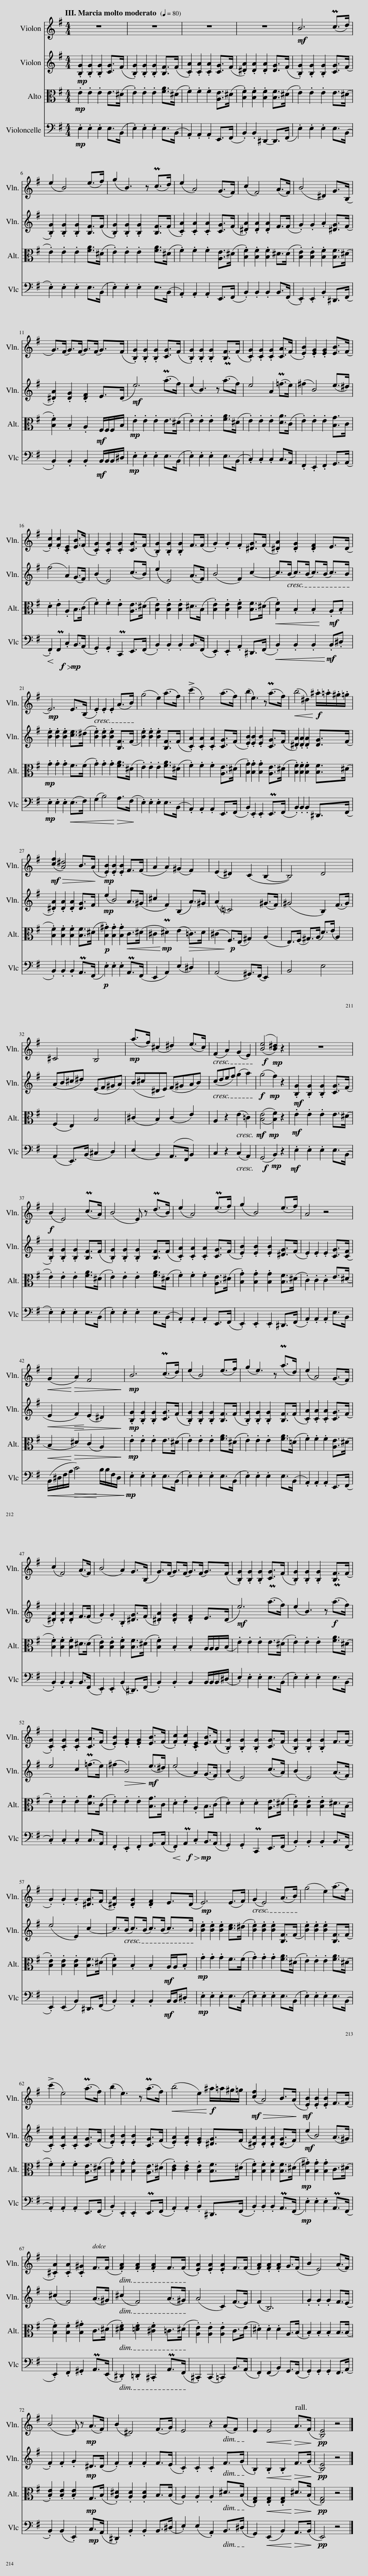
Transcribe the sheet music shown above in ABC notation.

X:1
%%score 1 2 3 4
L:1/8
Q:1/4=80
M:4/4
I:linebreak $
K:G
V:1 treble
V:2 treble
V:3 alto
V:4 bass
V:1
 z8 | z8 | z8 | z8 |!mf! B6 (Pc>d) |$ %5
 (e2 B4) (e>f) | (g2 B3) z (Pc>d) | (e2 A4) (G>F) | (c2 F4) (A>F) | (B4 ^D2) G>(B, |$ %10
 G>)(F G>)(F G>)(F G>)(F | .[B,G]2) .[B,G]2 .[B,G]2 [CG]>(F | .[B,G]2) .[B,G]2 .[B,G]2 [B,F]>(F | .[CG]2) .[CG]2 .[CG]2 [CA]>(F | .[EB]2) .[EG]2 .[EG]2 [EB]>(F |$ %15
 .[Fc]2) .[Fc]2 .[CE]2 [EB]>(F | .[CG]2) .[CG]2 .[CG]2 [CG]>(F | .[B,G]2) .[B,G]2 .[B,G]2 F>(F | .G2) .G2 .F2 [^DG]>(F | .[^DA]2) .[DG]2 .[DF]2 E>(D |$ %20
!mp! E6) E>(B, | .E2) .E2 .E2 (A>B) | (g4 e2) (a>f) | (!>!c'2 e4) (a>f) | (b2 e3) z (Pa>f) | %25
!<(! (b4 ^d2)!<)!!f! .^a/.=a/.^g/.=g/ |$!mf! ([cf]2!>(! [A^d]4) B>(A!>)! |!mp! .[EB]2) .[EB]2 .[EB]2 F>(F | A2 A2) (^G2 F2) | (E2 ^D2) (C2 B,2- | %30
 B,4) D4 |$ ^C4 B,4 |!mp! (a>f) (^c2 ^d2) (e>c) | (F2 A2) (G2 E2) |!f! (([Be]4!mp! [B^d]2)) z2 | %35
 z8 |$!f! (B2 E4) (Pc>A) | (B4 E) z (Pd>B) | (e2 A4) (Pe>f) | (g2 B4) (e>f) | %40
 A4 z4 |$!<(! (G2!<)!!>(! A2) F4!>)! |!mp! B6 (Pc>d) | (e2 B4) (e>f) | (g2 e3) z (Pa>d) | %45
 (e2 A4) (G>F) |$ (c2 F4) (A>F) | (B4 A2) G>(B, | G>)(F G>)(F G>)(F G>)(F | .[B,G]2) .[B,G]2 .[B,G]2 [CG]>(F | %50
 .[B,G]2) .[B,G]2 .[B,G]2 [B,F]>(F |$ .[CG]2) .[CG]2 .[CG]2 [CA]>(F | .[EB]2) .[EG]2 .[EG]2 [EB]>(F | .[Fc]2) .[Fc]2 .[CE]2 [EB]>(F | .[B,G]2) .[B,G]2 .[B,G]2 [CG]>(F | %55
 .[B,G]2) .[B,G]2 .[B,G]2 F>(F |$ .G2) .G2 .G2 [^DG]>(F | .[^DA]2) .[DG]2 .[DF]2 E>(D |!mp! E6) (E>F) | (G2 E4) (A>B) | %60
 (g4 e2) (a>f) |$ (!>!c'2 e4) (Pa>f) | (b2 e3) z (Pa>f) |!<(! (b4 e2)!<)!!f! ^a/=a/^g/=g/ |!mf! ([cf]2!>(! A4) B>(A!>)! | %65
!mf! .[EB]2) .[EB]2 .[EB]2 F>(F |$ .[^CA]2) .[CA]2 .[C^G]2 F>(F | .[FA]2) .[FA]2 .[FA]2 F>(F | .[EA]2) .[EA]2 .[EA]2 F>(F | .[FA]2) .[FA]2 .[FA]2 G>(F | %70
 B2 E4) (A>F) |$ (B4 E) z!mp! (A>F) | (B2 ^D4) (F>G) | E4 z2 (AF) | E2!<(! E4!<)![Q:1/4=40]!>(! A>(F!>)! | %75
!pp! [B,E]4) z4 |] %76
V:2
!mp! .[B,G]2 .[B,G]2 .[B,G]2 [CG]>(F | .[B,G]2) .[B,G]2 .[B,G]2 [B,F]>(F | .[CA]2) .[CA]2 .[CA]2 [CG]>(F | .[^DA]2) .[DA]2 .[DA]2 [DG]>(F | .[B,G]2) .[B,G]2 .[B,G]2 [CG]>(F |$ %5
 .[B,G]2) .[B,G]2 .[B,G]2 [B,F]>(F | .[B,G]2) .[B,G]2 .[B,G]2 [B,F]>(F | .[CA]2) .[CA]2 .[CA]2 [CG]>(F | .[^DA]2) .[DA]2 .[DA]2 F>(F | .G2) .G2 .A2 [^DG]>(F |$ %10
 .[^DA]2) .[DG]2 .[DF]2 E>(D |!mf! e6) (Pa>f) | (e2 B3) z (Pa>f) | e4 A2 (P=f>e) | (^f2 B4) (e>^d) |$ %15
 (f4 A2) (G>F) | (B2 E4) (c>B) | (e2 E4) (A>F) | (B4 F2) c2- | c>(B c>)(B c>)(B c>)B |$ %20
 .[Be]2 .[Be]2 .[Be]2 [ce]>(^d | .[Be]2) .[Be]2 .[Be]2 [B,F]>(F | .[Be]2) .[Be]2 .[Be]2 [B,F]>(F | .[CA]2) .[CA]2 .[CA]2 [CG]>(F | .[EB]2) .[EB]2 .[EB]2 [CG]>(F | %25
 .[^DA]2) .[DA]2 .[DA]2 [DG]>(F |$ .[^DA]2) .[DA]2 .[DA]2 [DG]>F |!mp! (e2 B4) A>(^G | ^c2 F2) (B,2 A>)^G | (A2 !courtesy!=C4) (^G>F) | %30
 (^G4 B,2) (F>G) |$ (AB^c^d) (EF^GA) | (B^c^DE) (F^GAB) | (cdef) (g2 a2) |!f! (g4!mp! f2) z2 | %35
!mf! .[B,G]2 .[B,G]2 .[B,G]2 [CG]>(F |$ .[B,G]2) .[B,G]2 .[B,G]2 [B,F]>(F | .[B,G]2) .[B,G]2 .[B,G]2 [B,F]>(F | .[CA]2) .[CA]2 .[CA]2 [CG]>(F | .[EB]2) .[EB]2 .[EB]2 [^DG]>(F | %40
 .E2) .E2 .E2 [CG]>([CF] |$!<(! E2!>(! F2)!<)! (E2 ^D2)!>)! |!mp! .[B,G]2 .[B,G]2 .[B,G]2 [CG]>(F | .[B,G]2) .[B,G]2 .[B,G]2 [B,F]>(F | .[B,G]2) .[B,G]2 .[B,G]2 [B,F]>(F | %45
 .[CA]2) .[CA]2 .[CA]2 [CG]>(F |$ .[^DA]2) .[DA]2 .[DA]2 F>(F | .G2) .G2 .B,2 [^DG]>(F | .[^DA]2) .[DG]2 .[DF]2 E>(D |!mf! e6) (Pa>f) | %50
 (e2 B3) z!f! (Pa>f) |$ e4 c2 (P=f>e) | (^f2!>(! B4)!>)!!mf! (e>^d) | (e4 A2) (G>F) | (B2 E4) (c>A) | %55
 (B2 E4) (A>F) |$ (e4 E2) c2- | c>(B c>)(B c>)(B c>)B | .[Be]2 .[Be]2 .[Be]2 [ce]>(^d | .[Be]2) .[Be]2 .[Be]2 [B,F]>(F | %60
 .[Be]2) .[Be]2 .[Be]2 [B,F]>(F |$ .[CA]2) .[CA]2 .[CA]2 [CG]>(F | .[EB]2) .[EB]2 .[EB]2 [CG]>(F | .[EA]2) .[EA]2 .[EG]2 [^DG]>(F | .[^DA]2) .[DA]2 .[DA]2 ([DG]>F) | %65
!mf! (e2 B4) (A>^G) |$ (^c2 F4) (A>^G) | (^c2 F4) (A>^G) | (A4 C2) (F>E) | (F2 B,6) | %70
 .G2 .G2 .G2 F>(E |$ .F2) .F2 .G2!mp! ^D>(D | .F2) .F2 .F2 F>(E | .C2) .C2 .C2 F>(G | .B,2)!<(! .B,2 .B,2!<)!!>(! F>(G!>)! | %75
!pp! [B,E]4) z4 |] %76
V:3
!mp! .E2 .E2 .E2 E>(^D | .E2) .E2 .E2 [FA]>(^D | .F2) .F2 .F2 [A,E]>(^D | .[B,F]2) .[B,F]2 .[B,F]2 [B,F]>(^D | .E2) .E2 .E2 E>(^D |$ %5
 .E2) .E2 .E2 [FA]>(^D | .E2) .E2 .E2 [FA]>(^D | .F2) .F2 .F2 [A,E]>(^D | .[B,F]2) .[B,F]2 .[B,F]2 ^D>(D | .[B,E]2) .[B,E]2 .[B,F]2 [B,F]>(^D |$ %10
 .[B,F]2) .B,2 .A,2!mf! F,/F,/F,/B,/ |!mp! .E2 .E2 .E2 E>(^D | .E2) .E2 .E2 [FA]>(^D | .E2) .E2 .E2 [DA]>(C | .E2) .E2 .E2 [B,G]>C |$ %15
 .D2 .E2 .A,2 B,>(C | .F2) .F2 .E2 [A,E]>(^D | .[B,E]2) .[B,E]2 .[B,E]2 ^D>(B, | .[B,E]2) .[B,E]2 .[CF]2 [B,F]>(^D |!<(! .[B,F]2) .B,2 .B,2!<)!!mf! .A,.B, |$ %20
!mp! .G2 .G2 .G2 F>(F | .G2) .G2 .G2 [FA]>(^D | .E2) .E2 .E2 [FA]>(^D | .F2) .F2 .F2 [A,E]>(^D | .[B,G]2) .[B,G]2 .[B,G]2 [A,E]>(^D | %25
 .[B,F]2) .[B,F]2 .[B,F]2 [B,F]>(^D |$ .[B,F]2) .[B,F]2 .[B,F]2 [B,F]>(^D |!p! .[B,^G]2) .[B,G]2 .[B,G]2!<(! C>(^D | ^C2!<)!!mp! P^D2) (E2!>(! =C>)D | (^C2!>)!!p! F,>)(E, ^G,2) (A,2 | %30
 E,>)(F, ^G,>)(A, D>)(E A,2) |$ (F,2 E,2) B,4 | (^C2 B,2) (C2 E2) | A,2 z2 (E2 =C2) |!mf! (([B,E]4!mp! [B,F]2)) z2 | %35
!mf! .E2 .E2 .E2 E>(^D |$ .E2) .E2 .E2 [FA]>(^D | .E2) .E2 .E2 [FA]>(^D | .F2) .F2 .F2 [A,E]>(^D | .[B,G]2) .[B,G]2 .[B,G]2 [B,F]>(^D | %40
 .C2) .C2 .C2 E>(^D |$!<(! B,2!<)!!>(! ^D2) (C2 A,2)!>)! |!mp! .E2 .E2 .E2 E>(^D | .E2) .E2 .E2 [FA]>(^D | .E2) .E2 .E2 [FA]>(=D | %45
 .F2) .F2 .F2 [A,E]>(^D |$ .[B,F]2) .[B,F]2 .[B,F]2 ^D>(D | .[B,E]2) .[B,E]2 .[B,F]2 [B,F]>(^D | .[B,F]2) .B,2 .B,2 A,/A,/A,/(B,/ | .E2) .E2 .E2 E>(^D | %50
 .E2) .E2 .E2 [FA]>(^D |$ .E2) .E2 .E2 [DA]>(C | .E2) .E2 .E2 [B,G]>C | .D2 .E2 .A,2 B,>(C | .D2) .D2 .D2 [A,E]>(^D | %55
 .[B,E]2) .[B,E]2 .[B,E]2 ^D>(B, |$ .[B,E]2) .[B,E]2 .[B,E]2 [B,F]>(^D | .[B,F]2) .B,2 .B,2!mf! A,/A,/.B, |!mp! .G2 .G2 .G2 F>(F | .G2) .G2 .G2 [FA]>(^D | %60
 .E2) .E2 .E2 [FA]>(^D |$ .F2) .F2 .F2 [A,E]>(^D | .[B,G]2) .[B,G]2 .[B,G]2 [A,E]>(^D | .[CE]2) .[CE]2 .[B,E]2 [B,F]>(^D | .[B,F]2) .[B,F]2 .[B,F]2 [B,F]>(^D | %65
!mp! .[B,^G]2) .[B,G]2 .[B,G]2 C>(^D |$ .[B,F]2) .[B,F]2 .[B,^G]2 C>(^D | .[^DF]2) .[=DF]2 .[^CF]2 =C>(^D | .[A,E]2) .[A,E]2 .[A,E]2 C>(E | .^D2) .D2 .D2 A,>(B, | %70
 .B,2) .B,2 .B,2 B,>(B, |$ .[B,E]2) .[B,E]2 .[B,E]2!mp! G,>(B, | .[A,^D]2) .[A,D]2 .[A,D]2 B,>(B, | .A,2) .A,2 .A,2 ^D>(B, | .[E,G,]2)!<(! .[E,G,]2 .[E,G,]2!<)!!>(! ^D>(B,!>)! | %75
!pp! [E,G,]4) z4 |] %76
V:4
!mp! .E,2 .E,2 .E,2 E,>(B,, | .E,2) .E,2 .E,2 E,>(B,, | .A,,2) .A,,2 .A,,2 E,,>(F,, | .B,,2) .B,,2 ^D,,2- D,,>(F,, | .E,2) .E,2 .E,2 E,>(B,, |$ %5
 .E,2) .E,2 .E,2 E,>(B,, | .E,2) .E,2 .E,2 E,>(B,, | .A,,2) .A,,2 .A,,2 E,,>(F,, | .B,,2) .B,,2 .B,,2 B,,>(F,, | .E,,2) .E,,2 .B,,2 ^D,,>(F,, |$ %10
 .B,,2) .B,,2 .B,,2!mf! B,,/B,,/B,,/^D,/ |!mp! .E,2 .E,2 .E,2 E,>(B,, | .E,2) .E,2 .E,2 E,>(B,, | .C,2) .C,2 .C,2 C,>A,, | .F,,2 .E,,2 .F,,2 G,,>(A,, |$ %15
!<(! .F,,2)!<)!!f! PF,,2!>(! .C,2!>)!!mp! B,,>(A,, | .G,,2) .G,,2 PC,,2 E,,>(F,, | .B,,2) .B,,2 .B,,2 B,,>(F,, | .E,,2) .E,,2 .A,,2 ^D,,>(F,, |!<(! .B,,2) .B,,2 .B,,2!<)!!mf! .B,,.^D, |$ %20
!mp! .E,2 .E,2 .E,2!<(! (E,>F,) | (G,2 B,4)!<)!!>(! A,>(F,!>)! | .E,2) .E,2 .E,2 E,>(B,, | .A,,2) .A,,2 .A,,2 E,,>(F,, | .B,,2) .E,,2 .E,,2 PE,,>(F,, | %25
 .B,,2) .B,,2 .B,,2 ^D,,>(F,, |$ .B,,2) .B,,2 .B,,2 PA,,>(F,, |!p! .E,2) .E,2 .E,2 PA,,>(F,, | E,,2 A,,2) (E,2 ^D,2) | (A,,4 ^G,,>)(F,, E,,2) | %30
 B,,4 E,4 |$ (A,,2 E,,>)(B,, ^C,2 D,2) | (E,2 B,,2) (A,,>F,, B,,2) | C,2 z2 (C,2 A,,2) |!f! (G,,4!mp! B,,2) z2 | %35
!mf! .E,2 .E,2 .E,2 E,>(B,, |$ .E,2) .E,2 .E,2 E,>(B,, | .E,2) .E,2 .E,2 E,>(B,, | .A,,2) .A,,2 .A,,2 E,,>(F,, | .E,,2) .E,,2 .E,,2 ^D,,>(F,, | %40
 .A,,2) .A,,2 .A,,2 E,>B,, |$!<(! (B,,/^D,/F,/A,/!>(! C4)!<)! B,/B,/F,/D,/!>)! |!mp! .E,2 .E,2 .E,2 E,>(B,, | .E,2) .E,2 .E,2 E,>(B,, | .E,2) .E,2 .E,2 E,>(B,, | %45
 .A,,2) .A,,2 .A,,2 E,,>(F,, |$ .B,,2) .B,,2 .B,,2 B,,>(F,, | .E,,2) .E,,2 (B,,2 ^D,,>)(F,, | .B,,2) .B,,2 B,,2 B,,/B,,/B,,/(^D,/ | .E,2) .E,2 .E,2 E,>(B,, | %50
 .E,2) .E,2 .E,2 E,>(B,, |$ .C,2) .C,2 .C,2 C,>A,, | .F,,2 .E,,2 .F,,2 G,,>(A,, |!<(! .F,,2)!<)!!f! PA,,2!>(! .C,2!>)!!mp! B,,>(A,, | .G,,2) .G,,2 PC,,2 E,,>(F,, | %55
 .B,,2) .B,,2 .B,,2 B,,>(F,, |$ .E,,2) (E,,2 B,,2) ^D,,>(F,, | .B,,2) .B,,2 .B,,2!mf! B,,/B,,/.^D, |!mp! .E,2 .E,2 .E,2 E,>(B,, | .E,2) .E,2 .E,2 E,>(B,, | %60
 .E,2) .E,2 .E,2 E,>(B,, |$ .A,,2) .A,,2 .A,,2 E,,>(F,, | .B,,2) .E,,2 .E,,2 PE,,>(F,, | .A,,2) .A,,2 .B,,2 ^D,,>(F,, | .B,,2) .B,,2 .B,,2 PA,,>(F,, | %65
!mp! .E,2) .E,2 .E,2 PA,,>(F,, |$ .E,,2) .F,,2 .^G,,2 PA,,>(E,, | .^D,,2) .=D,,2 .^C,,2 PA,,>(F,, | .^C,,2) (C,,2 =C,,2) B,,>(A,, | .F,,2) (F,,2 B,,2) G,,>(F,, | %70
 .G,,2) .G,,2 .G,,2 F,,>(A,, |$ .B,,2) (B,,2 .E,,2)!mp! C,>(A,, | .^D,,2) .B,,2 .B,,2 B,,>(^D, | .E,2) (E,2 .A,,2) B,,>(^D, | G,,2)!<(! (E,,2 B,,2)!<)!!>(! A,,>(B,,!>)! | %75
!pp! E,,4) z4 |] %76
